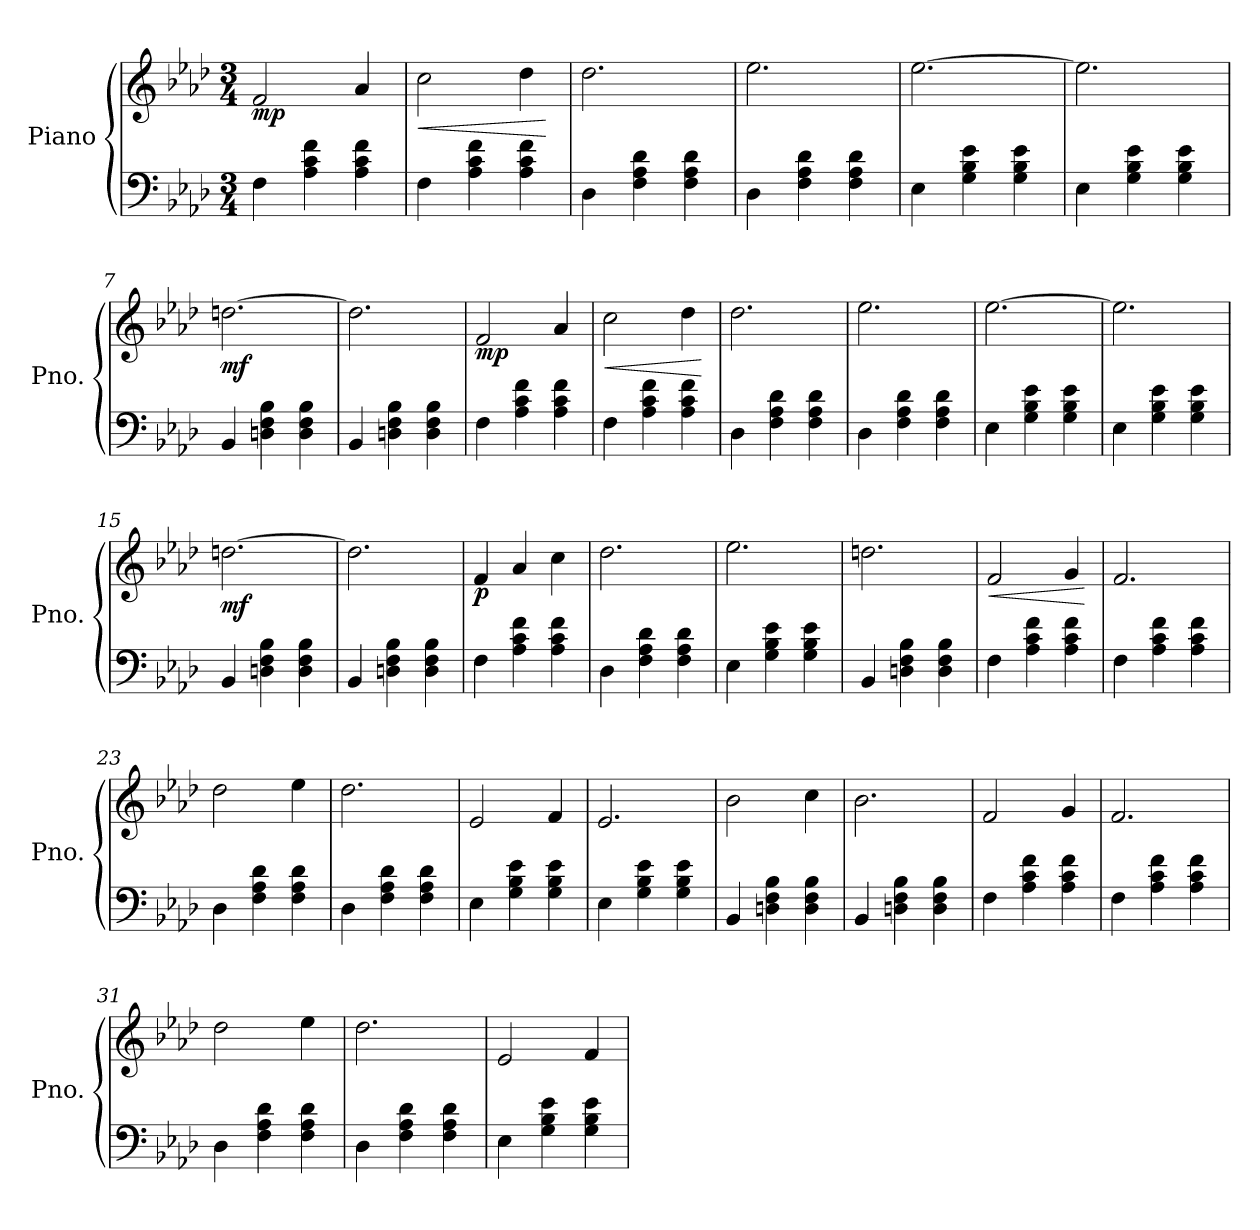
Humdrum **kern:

**kern	**kern	**dynam
*part1	*part1	*part1
*staff2	*staff1	*staff1/2
*I"Piano	*	*
*I'Pno.	*	*
*clefF4	*clefG2	*
*k[b-e-a-d-]	*k[b-e-a-d-]	*
*M3/4	*M3/4	*
=1	=1	=1
!	!	!LO:DY:b
4F\	2f/	mp
4A-\ 4c\ 4f\	.	.
4A-\ 4c\ 4f\	4a-/	.
=2	=2	=2
!	!	!LO:HP:b
4F\	2cc\	<
4A-\ 4c\ 4f\	.	.
4A-\ 4c\ 4f\	4dd-\	.
.	.	[
=3	=3	=3
4D-\	2.dd-\	.
4F\ 4A-\ 4d-\	.	.
4F\ 4A-\ 4d-\	.	.
=4	=4	=4
4D-\	2.ee-\	.
4F\ 4A-\ 4d-\	.	.
4F\ 4A-\ 4d-\	.	.
=5	=5	=5
4E-\	[2.ee-\	.
4G\ 4B-\ 4e-\	.	.
4G\ 4B-\ 4e-\	.	.
=6	=6	=6
4E-\	2.ee-\]	.
4G\ 4B-\ 4e-\	.	.
4G\ 4B-\ 4e-\	.	.
=7	=7	=7
!	!	!LO:DY:b
4BB-/	[2.ddn\	mf
4Dn\ 4F\ 4B-\	.	.
4D\ 4F\ 4B-\	.	.
=8	=8	=8
4BB-/	2.dd\]	.
4Dn\ 4F\ 4B-\	.	.
4D\ 4F\ 4B-\	.	.
=9	=9	=9
!	!	!LO:DY:b
4F\	2f/	mp
4A-\ 4c\ 4f\	.	.
4A-\ 4c\ 4f\	4a-/	.
!!LO:LB:g=z
=10	=10	=10
!	!	!LO:HP:b
4F\	2cc\	<
4A-\ 4c\ 4f\	.	.
4A-\ 4c\ 4f\	4dd-\	.
.	.	[
=11	=11	=11
4D-\	2.dd-\	.
4F\ 4A-\ 4d-\	.	.
4F\ 4A-\ 4d-\	.	.
=12	=12	=12
4D-\	2.ee-\	.
4F\ 4A-\ 4d-\	.	.
4F\ 4A-\ 4d-\	.	.
=13	=13	=13
4E-\	[2.ee-\	.
4G\ 4B-\ 4e-\	.	.
4G\ 4B-\ 4e-\	.	.
=14	=14	=14
4E-\	2.ee-\]	.
4G\ 4B-\ 4e-\	.	.
4G\ 4B-\ 4e-\	.	.
=15	=15	=15
!	!	!LO:DY:b
4BB-/	[2.ddn\	mf
4Dn\ 4F\ 4B-\	.	.
4D\ 4F\ 4B-\	.	.
=16	=16	=16
4BB-/	2.dd\]	.
4Dn\ 4F\ 4B-\	.	.
4D\ 4F\ 4B-\	.	.
=17	=17	=17
!	!	!LO:DY:b
4F\	4f/	p
4A-\ 4c\ 4f\	4a-/	.
4A-\ 4c\ 4f\	4cc\	.
=18	=18	=18
4D-\	2.dd-\	.
4F\ 4A-\ 4d-\	.	.
4F\ 4A-\ 4d-\	.	.
!!LO:LB:g=z
=19	=19	=19
4E-\	2.ee-\	.
4G\ 4B-\ 4e-\	.	.
4G\ 4B-\ 4e-\	.	.
=20	=20	=20
4BB-/	2.ddn\	.
4Dn\ 4F\ 4B-\	.	.
4D\ 4F\ 4B-\	.	.
=21	=21	=21
!	!	!LO:HP:b
4F\	2f/	<
4A-\ 4c\ 4f\	.	.
4A-\ 4c\ 4f\	4g/	.
.	.	[
=22	=22	=22
4F\	2.f/	.
4A-\ 4c\ 4f\	.	.
4A-\ 4c\ 4f\	.	.
=23	=23	=23
4D-\	2dd-\	.
4F\ 4A-\ 4d-\	.	.
4F\ 4A-\ 4d-\	4ee-\	.
=24	=24	=24
4D-\	2.dd-\	.
4F\ 4A-\ 4d-\	.	.
4F\ 4A-\ 4d-\	.	.
=25	=25	=25
4E-\	2e-/	.
4G\ 4B-\ 4e-\	.	.
4G\ 4B-\ 4e-\	4f/	.
=26	=26	=26
4E-\	2.e-/	.
4G\ 4B-\ 4e-\	.	.
4G\ 4B-\ 4e-\	.	.
=27	=27	=27
4BB-/	2b-\	.
4Dn\ 4F\ 4B-\	.	.
4D\ 4F\ 4B-\	4cc\	.
!!LO:LB:g=z
=28	=28	=28
4BB-/	2.b-\	.
4Dn\ 4F\ 4B-\	.	.
4D\ 4F\ 4B-\	.	.
=29	=29	=29
4F\	2f/	.
4A-\ 4c\ 4f\	.	.
4A-\ 4c\ 4f\	4g/	.
=30	=30	=30
4F\	2.f/	.
4A-\ 4c\ 4f\	.	.
4A-\ 4c\ 4f\	.	.
=31	=31	=31
4D-\	2dd-\	.
4F\ 4A-\ 4d-\	.	.
4F\ 4A-\ 4d-\	4ee-\	.
=32	=32	=32
4D-\	2.dd-\	.
4F\ 4A-\ 4d-\	.	.
4F\ 4A-\ 4d-\	.	.
=33	=33	=33
4E-\	2e-/	.
4G\ 4B-\ 4e-\	.	.
4G\ 4B-\ 4e-\	4f/	.
=	=	=
*-	*-	*-
